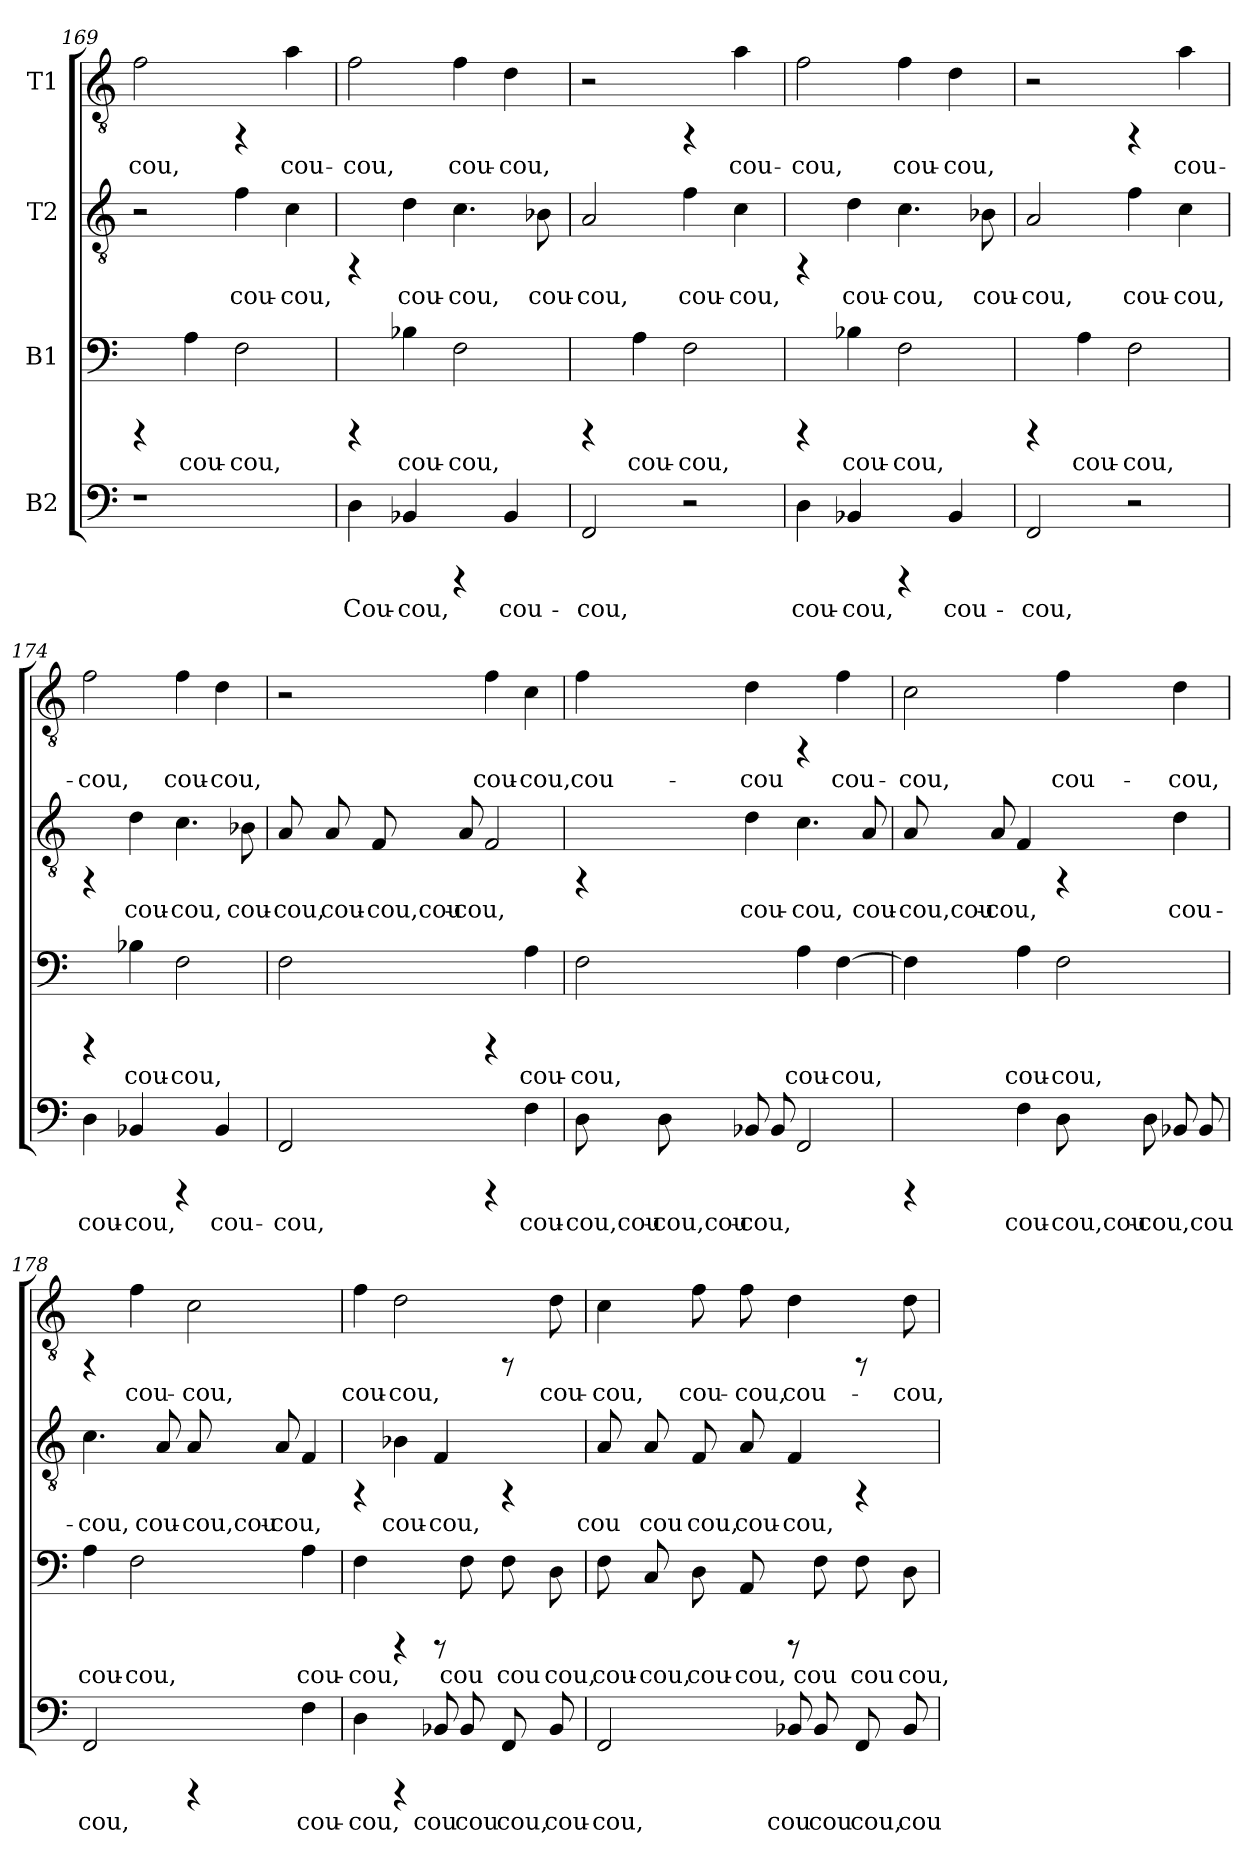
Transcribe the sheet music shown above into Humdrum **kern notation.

**kern	**text	**kern	**text	**kern	**text	**kern	**text
*part4	*part4	*part3	*part3	*part2	*part2	*part1	*part1
*staff4	*staff4	*staff3	*staff3	*staff2	*staff2	*staff1	*staff1
*I"B2	*	*I"B1	*	*I"T2	*	*I"T1	*
*clefF4	*	*clefF4	*	*clefGv2	*	*clefGv2	*
*k[]	*	*k[]	*	*k[]	*	*k[]	*
*C:	*	*C:	*	*C:	*	*C:	*
=169	=169	=169	=169	=169	=169	=169	=169
!	!	!	!	!	!	!	!LO:LY:b:cj
1r	.	4rCCC	.	2r	.	2f\	-cou,
!	!	!	!LO:LY:b:cj	!	!	!	!
.	.	4A\	cou-	.	.	.	.
!	!	!	!LO:LY:b:cj	!	!LO:LY:b:cj	!	!
.	.	2F\	-cou,	4f\	cou-	4rFF	.
!	!	!	!	!	!LO:LY:b:cj	!	!LO:LY:b:cj
.	.	.	.	4c\	-cou,	4a\	cou-
!!LO:LB:g=z
=170	=170	=170	=170	=170	=170	=170	=170
!	!LO:LY:b:cj	!	!	!	!	!	!LO:LY:b:cj
4D\	Cou-	4rCCC	.	4rFF	.	2f\	-cou,
!	!LO:LY:b:cj	!	!LO:LY:b:cj	!	!LO:LY:b:cj	!	!
4BB-X/	-cou,	4B-X\	cou-	4d\	cou-	.	.
!	!	!	!LO:LY:b:cj	!	!LO:LY:b:cj	!	!LO:LY:b:cj
4rCCC	.	2F\	-cou,	4.c\	-cou,	4f\	cou-
!	!LO:LY:b:cj	!	!	!	!	!	!LO:LY:b:cj
4BB-/	cou-	.	.	.	.	4d\	-cou,
!	!	!	!	!	!LO:LY:b:cj	!	!
.	.	.	.	8B-X\	cou-	.	.
=171	=171	=171	=171	=171	=171	=171	=171
!	!LO:LY:b:cj	!	!	!	!LO:LY:b:cj	!	!
2FF/	-cou,	4rCCC	.	2A/	-cou,	2r	.
!	!	!	!LO:LY:b:cj	!	!	!	!
.	.	4A\	cou-	.	.	.	.
!	!	!	!LO:LY:b:cj	!	!LO:LY:b:cj	!	!
2r	.	2F\	-cou,	4f\	cou-	4rFF	.
!	!	!	!	!	!LO:LY:b:cj	!	!LO:LY:b:cj
.	.	.	.	4c\	-cou,	4a\	cou-
=172	=172	=172	=172	=172	=172	=172	=172
!	!LO:LY:b:cj	!	!	!	!	!	!LO:LY:b:cj
4D\	cou-	4rCCC	.	4rFF	.	2f\	-cou,
!	!LO:LY:b:cj	!	!LO:LY:b:cj	!	!LO:LY:b:cj	!	!
4BB-X/	-cou,	4B-X\	cou-	4d\	cou-	.	.
!	!	!	!LO:LY:b:cj	!	!LO:LY:b:cj	!	!LO:LY:b:cj
4rCCC	.	2F\	-cou,	4.c\	-cou,	4f\	cou-
!	!LO:LY:b:cj	!	!	!	!	!	!LO:LY:b:cj
4BB-/	cou-	.	.	.	.	4d\	-cou,
!	!	!	!	!	!LO:LY:b:cj	!	!
.	.	.	.	8B-X\	cou-	.	.
=173	=173	=173	=173	=173	=173	=173	=173
!	!LO:LY:b:cj	!	!	!	!LO:LY:b:cj	!	!
2FF/	-cou,	4rCCC	.	2A/	-cou,	2r	.
!	!	!	!LO:LY:b:cj	!	!	!	!
.	.	4A\	cou-	.	.	.	.
!	!	!	!LO:LY:b:cj	!	!LO:LY:b:cj	!	!
2r	.	2F\	-cou,	4f\	cou-	4rFF	.
!	!	!	!	!	!LO:LY:b:cj	!	!LO:LY:b:cj
.	.	.	.	4c\	-cou,	4a\	cou-
=174	=174	=174	=174	=174	=174	=174	=174
!	!LO:LY:b:cj	!	!	!	!	!	!LO:LY:b:cj
4D\	cou-	4rCCC	.	4rFF	.	2f\	-cou,
!	!LO:LY:b:cj	!	!LO:LY:b:cj	!	!LO:LY:b:cj	!	!
4BB-X/	-cou,	4B-X\	cou-	4d\	cou-	.	.
!	!	!	!LO:LY:b:cj	!	!LO:LY:b:cj	!	!LO:LY:b:cj
4rCCC	.	2F\	-cou,	4.c\	-cou,	4f\	cou-
!	!LO:LY:b:cj	!	!	!	!	!	!LO:LY:b:cj
4BB-/	cou-	.	.	.	.	4d\	-cou,
!	!	!	!	!	!LO:LY:b:cj	!	!
.	.	.	.	8B-X\	cou-	.	.
!!LO:LB:g=z
=175	=175	=175	=175	=175	=175	=175	=175
!	!LO:LY:b:cj	!	!LO:LY:b:cj	!	!LO:LY:b:cj	!	!
2FF/	-cou,	2F\	.	8A/	-cou,	2r	.
!	!	!	!	!	!LO:LY:b:cj	!	!
.	.	.	.	8A/	cou-	.	.
!	!	!	!	!	!LO:LY:b:cj	!	!
.	.	.	.	8F/	-cou,cou-	.	.
!	!	!	!	!	!LO:LY:b:cj	!	!
.	.	.	.	8A/	-cou,	.	.
!	!	!	!	!	!LO:LY:b:cj	!	!LO:LY:b:cj
4rCCC	.	4rCCC	.	2F/	.	4f\	cou-
!	!LO:LY:b:cj	!	!LO:LY:b:cj	!	!	!	!LO:LY:b:cj
4F\	cou-	4A\	cou-	.	.	4c\	-cou,
=176	=176	=176	=176	=176	=176	=176	=176
!	!LO:LY:b:cj	!	!LO:LY:b:cj	!	!	!	!LO:LY:b:cj
8D\	-cou,cou-	2F\	-cou,	4rFF	.	4f\	cou-
!	!LO:LY:b:cj	!	!	!	!	!	!
8D\	-cou,cou-	.	.	.	.	.	.
!	!LO:LY:b:cj	!	!	!	!LO:LY:b:cj	!	!LO:LY:b:cj
8BB-X/	-cou,	.	.	4d\	cou-	4d\	-cou
!	!LO:LY:b:cj	!	!	!	!	!	!
8BB-/	.	.	.	.	.	.	.
!	!LO:LY:b:cj	!	!LO:LY:b:cj	!	!LO:LY:b:cj	!	!
2FF/	.	4A\	cou-	4.c\	-cou,	4rFF	.
!	!	!	!LO:LY:b:cj	!	!	!	!LO:LY:b:cj
.	.	[>4F\	-cou,-	.	.	4f\	cou-
!	!	!	!	!	!LO:LY:b:cj	!	!
.	.	.	.	8A/	cou-	.	.
=177	=177	=177	=177	=177	=177	=177	=177
!	!	!	!LO:LY:b:cj	!	!LO:LY:b:cj	!	!LO:LY:b:cj
4rCCC	.	4F\]	--	8A/	-cou,cou-	2c\	-cou,
!	!	!	!	!	!LO:LY:b:cj	!	!
.	.	.	.	8A/	-cou,	.	.
!	!LO:LY:b:cj	!	!LO:LY:b:cj	!	!LO:LY:b:cj	!	!
4F\	cou-	4A\	-cou-	4F/	.	.	.
!	!LO:LY:b:cj	!	!LO:LY:b:cj	!	!	!	!LO:LY:b:cj
8D\	-cou,cou-	2F\	-cou,	4rFF	.	4f\	cou-
!	!LO:LY:b:cj	!	!	!	!	!	!
8D\	-cou,cou-	.	.	.	.	.	.
!	!LO:LY:b:cj	!	!	!	!LO:LY:b:cj	!	!LO:LY:b:cj
8BB-X/	--	.	.	4d\	cou-	4d\	-cou,
!	!LO:LY:b:cj	!	!	!	!	!	!
8BB-/	--	.	.	.	.	.	.
=178	=178	=178	=178	=178	=178	=178	=178
!	!LO:LY:b:cj	!	!LO:LY:b:cj	!	!LO:LY:b:cj	!	!
2FF/	-cou,	4A\	cou-	4.c\	-cou,	4rFF	.
!	!	!	!LO:LY:b:cj	!	!	!	!LO:LY:b:cj
.	.	2F\	-cou,	.	.	4f\	cou-
!	!	!	!	!	!LO:LY:b:cj	!	!
.	.	.	.	8A/	cou-	.	.
!	!	!	!	!	!LO:LY:b:cj	!	!LO:LY:b:cj
4rCCC	.	.	.	8A/	-cou,cou-	2c\	-cou,
!	!	!	!	!	!LO:LY:b:cj	!	!
.	.	.	.	8A/	-cou,	.	.
!	!LO:LY:b:cj	!	!LO:LY:b:cj	!	!LO:LY:b:cj	!	!
4F\	cou-	4A\	cou-	4F/	.	.	.
!!LO:PB:g=z
=179	=179	=179	=179	=179	=179	=179	=179
!	!LO:LY:b:cj	!	!LO:LY:b:cj	!	!	!	!LO:LY:b:cj
4D\	-cou,	4F\	-cou,	4rFF	.	4f\	cou-
!	!	!	!	!	!LO:LY:b:cj	!	!LO:LY:b:cj
4rCCC	.	4rCCC	.	4B-X\	cou-	2d\	-cou,
!	!LO:LY:b:cj	!	!	!	!LO:LY:b:cj	!	!
8BB-X/	cou	8rCCC	.	4F/	-cou,	.	.
!	!LO:LY:b:cj	!	!LO:LY:b:cj	!	!	!	!
8BB-/	cou	8F\	cou	.	.	.	.
!	!LO:LY:b:cj	!	!LO:LY:b:cj	!	!	!	!
8FF/	cou,	8F\	cou	4rFF	.	8rFF	.
!	!LO:LY:b:cj	!	!LO:LY:b:cj	!	!	!	!LO:LY:b:cj
8BB-/	cou-	8D\	cou,	.	.	8d\	cou-
=180	=180	=180	=180	=180	=180	=180	=180
!	!LO:LY:b:cj	!	!LO:LY:b:cj	!	!LO:LY:b:cj	!	!LO:LY:b:cj
2FF/	-cou,	8F\	cou-	8A/	cou	4c\	-cou,
!	!	!	!LO:LY:b:cj	!	!LO:LY:b:cj	!	!
.	.	8C/	-cou,	8A/	cou	.	.
!	!	!	!LO:LY:b:cj	!	!LO:LY:b:cj	!	!LO:LY:b:cj
.	.	8D\	cou-	8F/	cou,	8f\	cou-
!	!	!	!LO:LY:b:cj	!	!LO:LY:b:cj	!	!LO:LY:b:cj
.	.	8AA/	-cou,	8A/	cou-	8f\	-cou,
!	!LO:LY:b:cj	!	!	!	!LO:LY:b:cj	!	!LO:LY:b:cj
8BB-X/	cou	8rCCC	.	4F/	-cou,	4d\	cou-
!	!LO:LY:b:cj	!	!LO:LY:b:cj	!	!	!	!
8BB-/	cou	8F\	cou	.	.	.	.
!	!LO:LY:b:cj	!	!LO:LY:b:cj	!	!	!	!
8FF/	cou,	8F\	cou	4rFF	.	8rFF	.
!	!LO:LY:b:cj	!	!LO:LY:b:cj	!	!	!	!LO:LY:b:cj
8BB-/	cou-	8D\	cou,	.	.	8d\	-cou,
=	=	=	=	=	=	=	=
*-	*-	*-	*-	*-	*-	*-	*-
